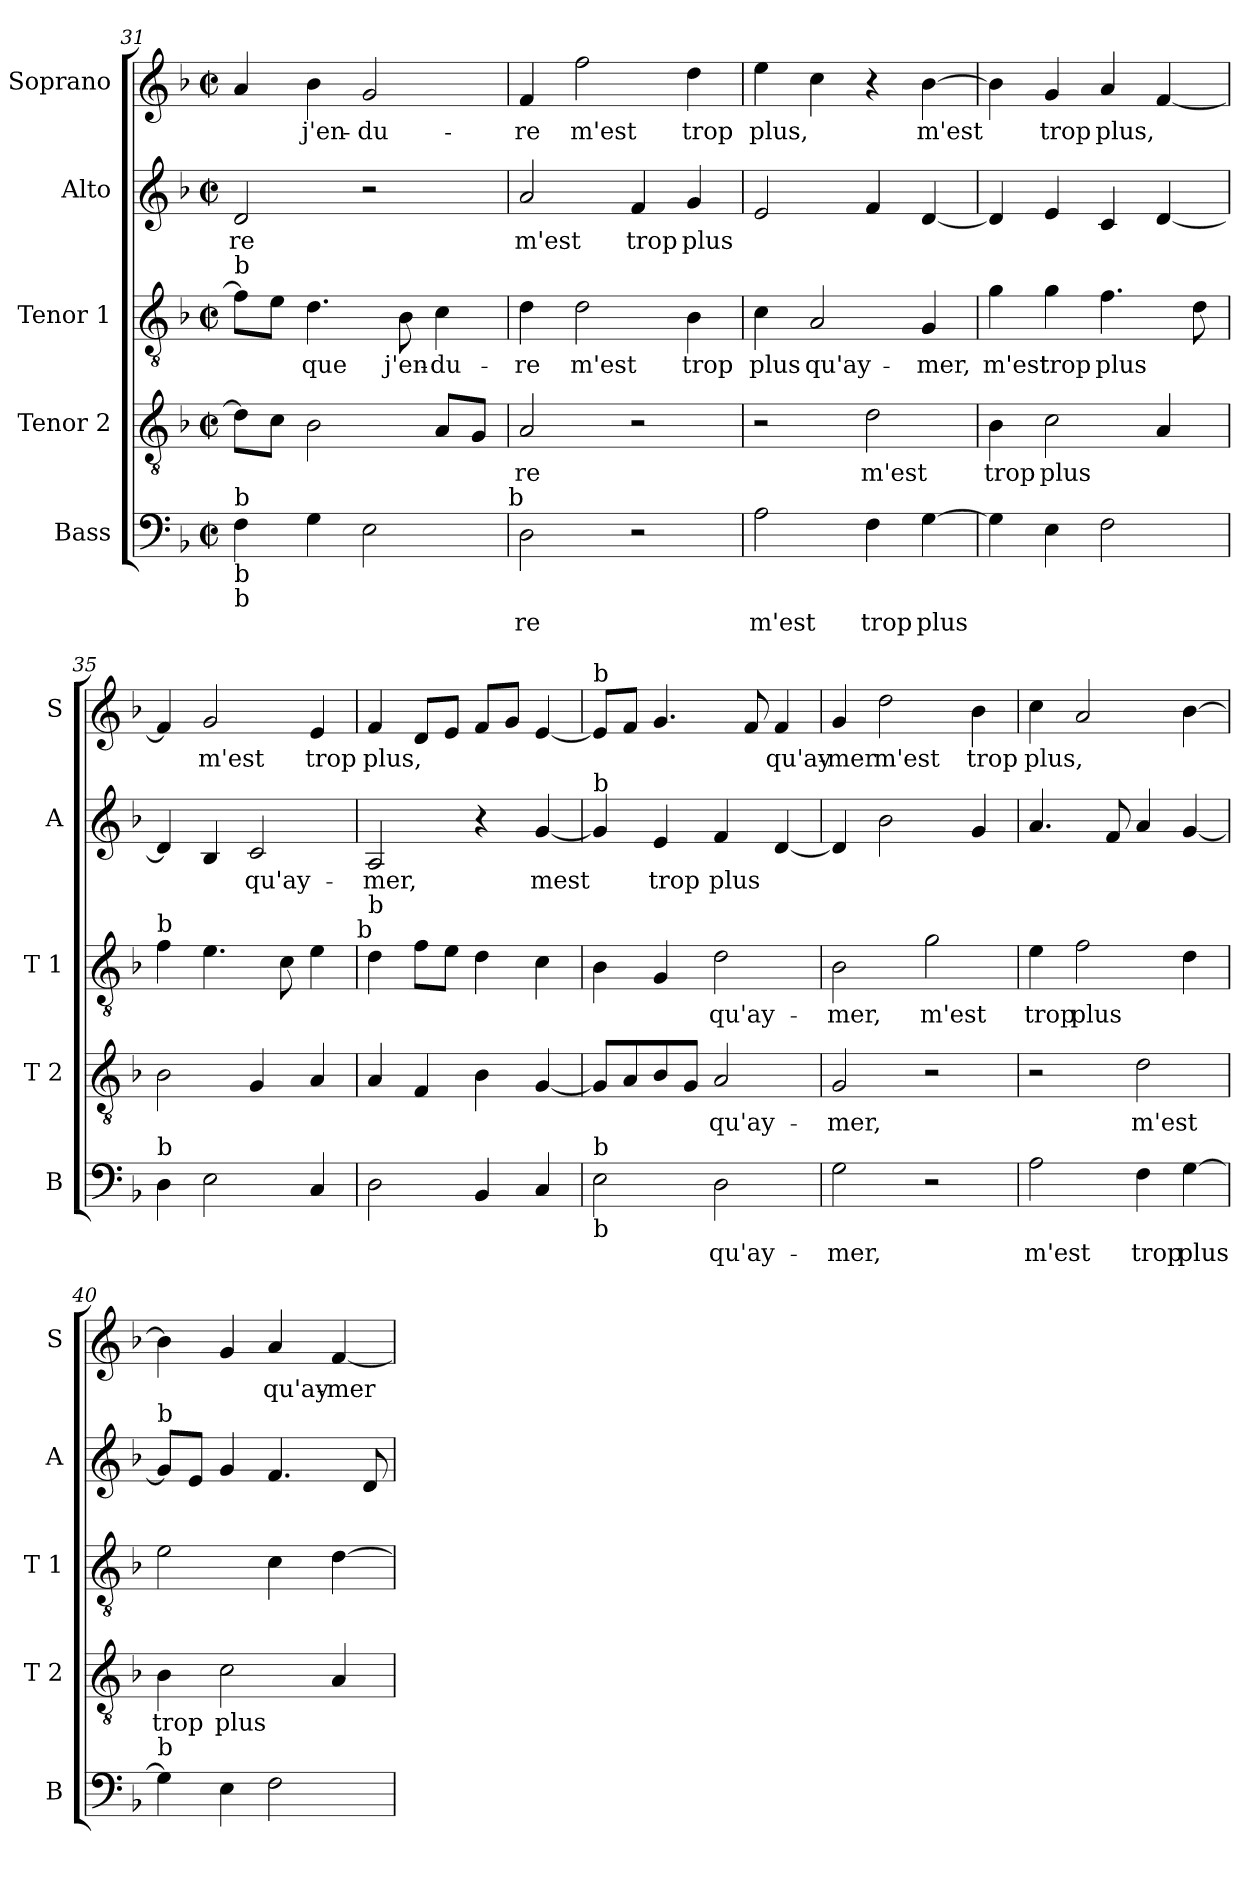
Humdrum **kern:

**kern	**text	**kern	**text	**kern	**text	**kern	**text	**kern	**text
*part5	*part5	*part4	*part4	*part3	*part3	*part2	*part2	*part1	*part1
*staff5	*staff5	*staff4	*staff4	*staff3	*staff3	*staff2	*staff2	*staff1	*staff1
*I"Bass	*	*I"Tenor 2	*	*I"Tenor 1	*	*I"Alto	*	*I"Soprano	*
*I'B	*	*I'T 2	*	*I'T 1	*	*I'A	*	*I'S	*
*clefF4	*	*clefGv2	*	*clefGv2	*	*clefG2	*	*clefG2	*
*k[b-]	*	*k[b-]	*	*k[b-]	*	*k[b-]	*	*k[b-]	*
*F:	*	*F:	*	*F:	*	*F:	*	*F:	*
*M2/2	*	*M2/2	*	*M2/2	*	*M2/2	*	*M2/2	*
*met(c|)	*	*met(c|)	*	*met(c|)	*	*met(c|)	*	*met(c|)	*
=31	=31	=31	=31	=31	=31	=31	=31	=31	=31
!	!	!	!	!LO:TX:a:t=b	!	!	!	!	!
!LO:TX:a:t=b	!	!	!	!	!	!	!	!	!
!LO:TX:b:t=b	!	!	!	!	!	!	!	!	!
!LO:TX:b:t=b	!	!	!	!	!	!	!	!	!
4F\	.	8d\L]	.	8f\L]	.	2d/	-re	4a/	.
.	.	8c\J	.	8e\J	.	.	.	.	.
4G\	.	2B-\	.	4.d\	que	.	.	4b-\	j'en-
2E\	.	.	.	.	.	2r	.	2g/	-du-
.	.	.	.	8B-\	j'en-	.	.	.	.
.	.	8A/L	.	4c\	-du-	.	.	.	.
.	.	8G/J	.	.	.	.	.	.	.
!LO:TX:a:t=b	!	!	!	!	!	!	!	!	!
=32	=32	=32	=32	=32	=32	=32	=32	=32	=32
2D\	-re	2A/	-re	4d\	-re	2a/	m'est	4f/	-re
.	.	.	.	2d\	m'est	.	.	2ff\	m'est
2r	.	2r	.	.	.	4f/	trop	.	.
.	.	.	.	4B-\	trop	4g/	plus	4dd\	trop
=33	=33	=33	=33	=33	=33	=33	=33	=33	=33
2A\	m'est	2r	.	4c\	plus	2e/	.	4ee\	plus,
.	.	.	.	2A/	qu'ay-	.	.	4cc\	.
4F\	trop	2d\	m'est	.	.	4f/	.	4r	.
[4G\	plus	.	.	4G/	-mer,	[4d/	.	[4b-\	m'est
=34	=34	=34	=34	=34	=34	=34	=34	=34	=34
4G\]	.	4B-\	trop	4g\	m'est	4d/]	.	4b-\]	.
4E\	.	2c\	plus	4g\	trop	4e/	.	4g/	trop
2F\	.	.	.	4.f\	plus	4c/	.	4a/	plus,
.	.	4A/	.	.	.	[4d/	.	[4f/	.
.	.	.	.	8d\	.	.	.	.	.
=35	=35	=35	=35	=35	=35	=35	=35	=35	=35
!	!	!	!	!LO:TX:a:t=b	!	!	!	!	!
!LO:TX:a:t=b	!	!	!	!	!	!	!	!	!
4D\	.	2B-\	.	4f\	.	4d/]	.	4f/]	.
2E\	.	.	.	4.e\	.	4B-/	.	2g/	m'est
.	.	4G/	.	.	.	2c/	qu'ay-	.	.
.	.	.	.	8c\	.	.	.	.	.
4C/	.	4A/	.	4e\	.	.	.	4e/	trop
!	!	!	!	!LO:TX:a:t=b	!	!	!	!	!
!!LO:LB:g=z
=36	=36	=36	=36	=36	=36	=36	=36	=36	=36
!	!	!	!	!LO:TX:a:t=b	!	!	!	!	!
2D\	.	4A/	.	4d\	.	2A/	-mer,	4f/	plus,
.	.	4F/	.	8f\L	.	.	.	8d/L	.
.	.	.	.	8e\J	.	.	.	8e/J	.
4BB-/	.	4B-\	.	4d\	.	4r	.	8f/L	.
.	.	.	.	.	.	.	.	8g/J	.
4C/	.	[4G/	.	4c\	.	[4g/	mest	[4e/	.
=37	=37	=37	=37	=37	=37	=37	=37	=37	=37
!	!	!	!	!	!	!	!	!LO:TX:a:t=b	!
!	!	!	!	!	!	!LO:TX:a:t=b	!	!	!
!LO:TX:a:t=b	!	!	!	!	!	!	!	!	!
!LO:TX:b:t=b	!	!	!	!	!	!	!	!	!
2E\	.	8G/L]	.	4B-\	.	4g/]	.	8e/L]	.
.	.	8A/	.	.	.	.	.	8f/J	.
.	.	8B-/	.	4G/	.	4e/	trop	4.g/	.
.	.	8G/J	.	.	.	.	.	.	.
2D\	qu'ay-	2A/	qu'ay-	2d\	qu'ay-	4f/	plus	.	.
.	.	.	.	.	.	.	.	8f/	.
.	.	.	.	.	.	[4d/	.	4f/	qu'ay-
=38	=38	=38	=38	=38	=38	=38	=38	=38	=38
2G\	-mer,	2G/	-mer,	2B-\	-mer,	4d/]	.	4g/	-mer
.	.	.	.	.	.	2b-\	.	2dd\	m'est
2r	.	2r	.	2g\	m'est	.	.	.	.
.	.	.	.	.	.	4g/	.	4b-\	trop
=39	=39	=39	=39	=39	=39	=39	=39	=39	=39
2A\	m'est	2r	.	4e\	trop	4.a/	.	4cc\	plus,
.	.	.	.	2f\	plus	.	.	2a/	.
.	.	.	.	.	.	8f/	.	.	.
4F\	trop	2d\	m'est	.	.	4a/	.	.	.
[4G\	plus	.	.	4d\	.	[4g/	.	[4b-\	.
=40	=40	=40	=40	=40	=40	=40	=40	=40	=40
!	!	!	!	!	!	!LO:TX:a:t=b	!	!	!
!LO:TX:a:t=b	!	!	!	!	!	!	!	!	!
4G\]	.	4B-\	trop	2e\	.	8g/L]	.	4b-\]	.
.	.	.	.	.	.	8e/J	.	.	.
4E\	.	2c\	plus	.	.	4g/	.	4g/	.
2F\	.	.	.	4c\	.	4.f/	.	4a/	qu'ay-
.	.	4A/	.	[4d\	.	.	.	[4f/	-mer
.	.	.	.	.	.	8d/	.	.	.
=	=	=	=	=	=	=	=	=	=
*-	*-	*-	*-	*-	*-	*-	*-	*-	*-
